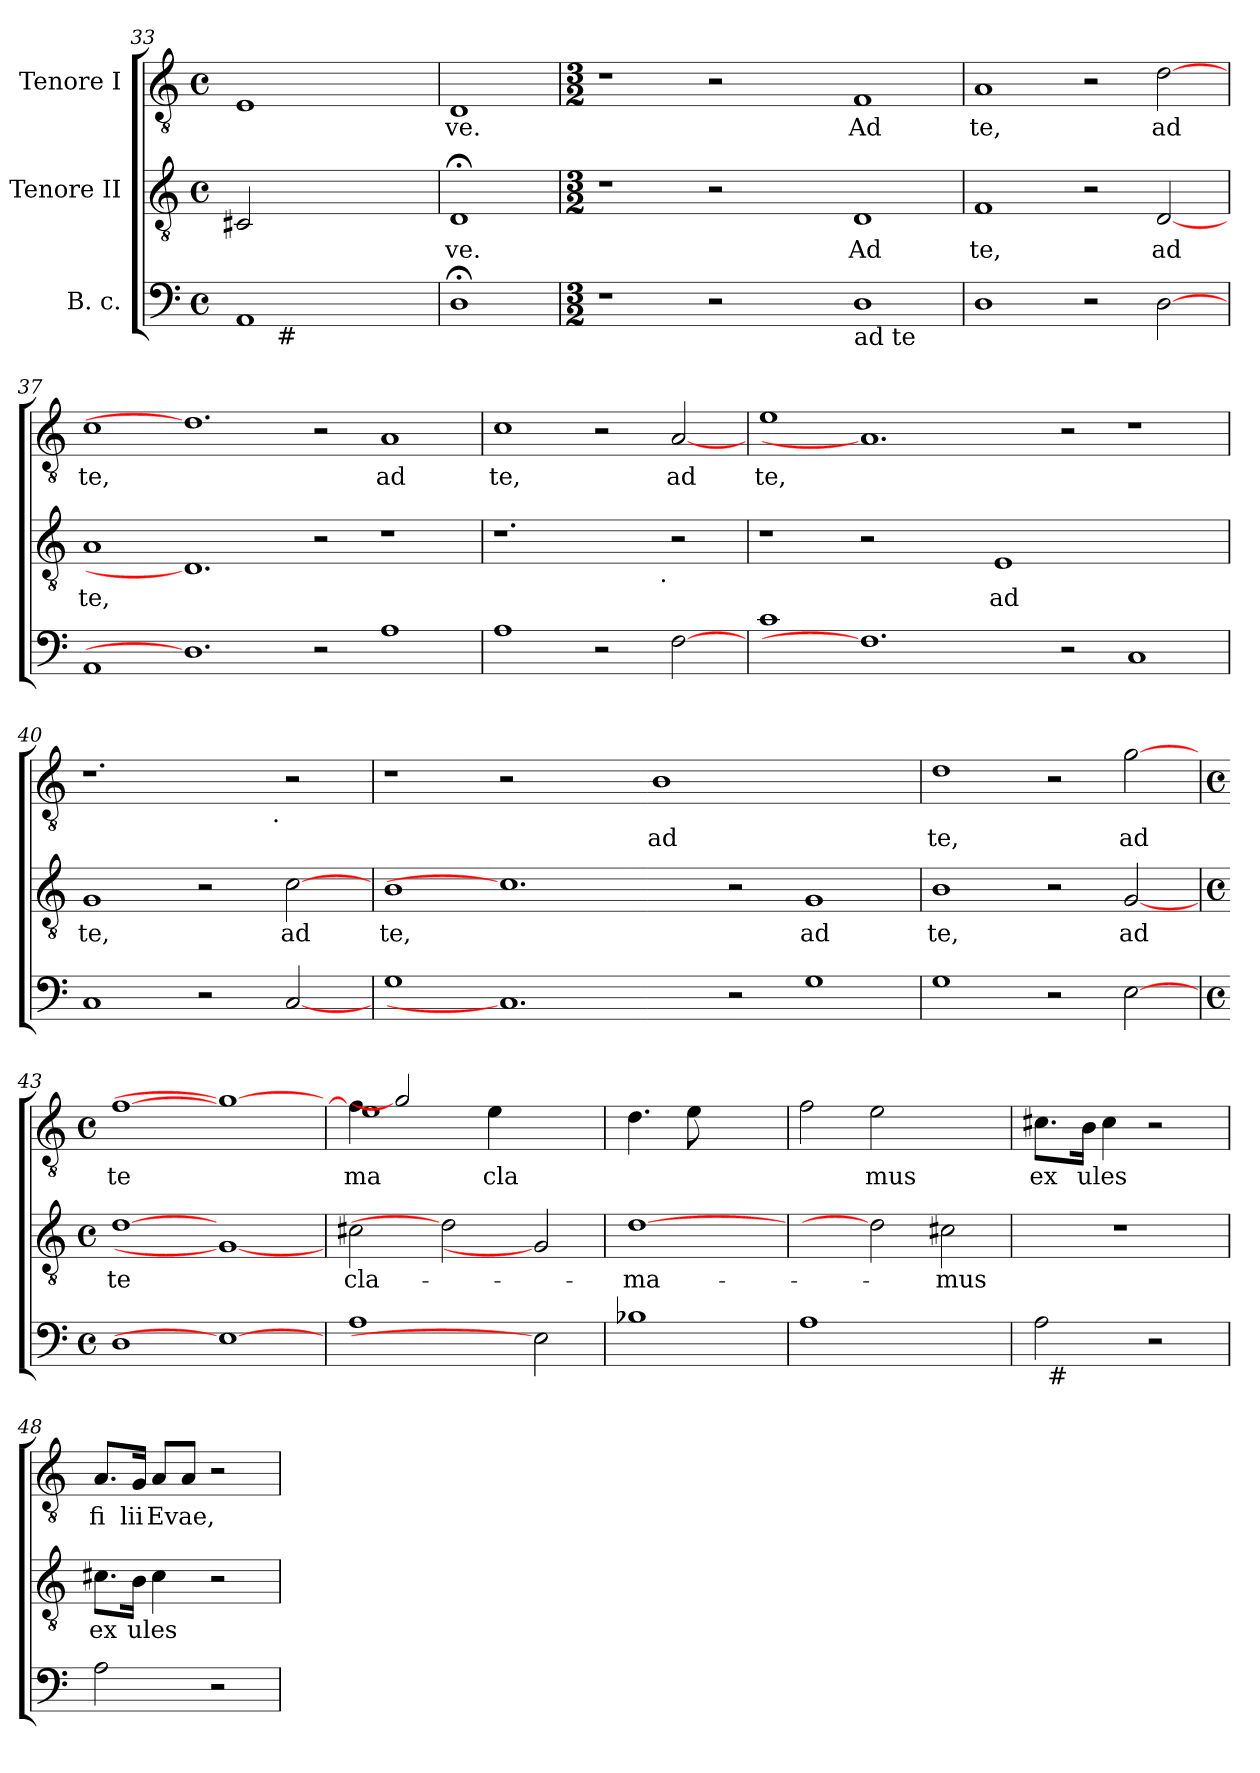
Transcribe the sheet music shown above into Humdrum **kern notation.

**kern	**kern	**text	**kern	**text
*part3	*part2	*part2	*part1	*part1
*staff3	*staff2	*staff2	*staff1	*staff1
*I"B. c.	*I"Tenore II	*	*I"Tenore I	*
*clefF4	*clefGv2	*	*clefGv2	*
*k[]	*k[]	*	*k[]	*
*C:	*C:	*	*C:	*
*M4/4	*M4/4	*	*M4/4	*
*met(c)	*met(c)	*	*met(c)	*
=33	=33	=33	=33	=33
*^	*	*	*	*
1AA	8.ryy	2C#X/	.	1E	.
!	!LO:TX:b:t=#	!	!	!	!
.	2ryy	.	.	.	.
.	.	2ryy	.	.	.
.	4ryy	.	.	.	.
.	16ryy	.	.	.	.
=34	=34	=34	=34	=34	=34
!	!	!	!LO:LY:b	!	!LO:LY:b
*v	*v	*	*	*	*
1D;<	1D;<	ve.	1D	ve.
=35	=35	=35	=35	=35
*M3/2	*M3/2	*	*M3/2	*
1r	1r	.	1r	.
2r	2r	.	2r	.
2ryy	2ryy	.	2ryy	.
!LO:TX:b:t=ad te	!	!	!	!
!	!	!LO:LY:b	!	!LO:LY:b
1D	1D	Ad	1F	Ad
!!LO:LB:g=z
=36	=36	=36	=36	=36
!	!	!LO:LY:b	!	!LO:LY:b
1D	1F	te,	1A	te,
2r	2r	.	2r	.
!	!	!LO:LY:b	!	!LO:LY:b
[2D	[2D	ad	[2d	ad
=37	=37	=37	=37	=37
!	!	!LO:LY:b	!	!LO:LY:b
1AA	1A	te,	1c	te,
1.D]	1.D]	.	1.d]	.
2r	2r	.	2r	.
!	!	!	!	!LO:LY:b
1A	1r	.	1A	ad
=38	=38	=38	=38	=38
!	!	!	!	!LO:LY:b
*	*^	*	*	*
1A	1.r	1ryy	.	1c	te,
2r	.	4...ryy	.	2r	.
!	!	!LO:TX:b:t=.	!	!	!
.	.	2ryy	.	.	.
!	!	!	!	!	!LO:LY:b
[2F	2r	.	.	[2A	ad
.	.	32ryy	.	.	.
=39	=39	=39	=39	=39	=39
!	!	!	!	!	!LO:LY:b
*	*v	*v	*	*	*
1c	1r	.	1e	te,
1.F]	2r	.	1.A]	.
.	2ryy	.	.	.
!	!	!LO:LY:b	!	!
.	1E	ad	.	.
2r	.	.	2r	.
1C	1ryy	.	1r	.
=40	=40	=40	=40	=40
!	!	!LO:LY:b	!	!
*	*	*	*^	*
1C	1G	te,	1.r	1ryy	.
2r	2r	.	.	4...ryy	.
!	!	!	!	!LO:TX:b:t=.	!
.	.	.	.	2ryy	.
!	!	!LO:LY:b	!	!	!
[2C	[2c	ad	2r	.	.
.	.	.	.	32ryy	.
=41	=41	=41	=41	=41	=41
!	!	!LO:LY:b	!	!	!
*	*	*	*v	*v	*
1G	1B	te,	1r	.
1.C]	1.c]	.	2r	.
.	.	.	2ryy	.
!	!	!	!	!LO:LY:b
.	.	.	1B	ad
2r	2r	.	.	.
!	!	!LO:LY:b	!	!
1G	1G	ad	1ryy	.
=42	=42	=42	=42	=42
!	!	!LO:LY:b	!	!LO:LY:b
1G	1B	te,	1d	te,
2r	2r	.	2r	.
!	!	!LO:LY:b	!	!LO:LY:b
[2E	[2G	ad	[2g	ad
=43	=43	=43	=43	=43
*M4/4	*M4/4	*	*M4/4	*
*met(c)	*met(c)	*	*met(c)	*
!	!	!LO:LY:b	!	!LO:LY:b
1D	[1d	te	[>1f	te
1E_	1G_	.	1g_	.
=44	=44	=44	=44	=44
!	!	!LO:LY:b	!	!LO:LY:b
*	*	*	*^	*
1A	2c#X\	cla-	4f\]	1e	ma
.	.	.	2g]	.	.
.	2d]	.	.	.	.
!	!	!	!	!	!LO:LY:b
.	.	.	4e\	.	cla
2E]	2G]	.	2ryy	2ryy	.
=45	=45	=45	=45	=45	=45
!	!	!LO:LY:b	!	!	!
*	*	*	*v	*v	*
1B-X	[1d	-ma-	4.d\	.
.	.	.	8e\	.
.	.	.	2ryy	.
=46	=46	=46	=46	=46
1A	2ryy	.	2f\	.
!	!	!	!	!LO:LY:b
.	2d]	.	2e\	mus
!	!	!LO:LY:b	!	!
2ryy	2c#X\	-mus	2ryy	.
!!LO:PB:g=z
=47	=47	=47	=47	=47
!	!	!	!	!LO:LY:b
*^	*	*	*	*
2A\	32ryy	1r	.	8.c#X\L	ex
!	!LO:TX:b:t=#	!	!	!	!
.	2ryy	.	.	.	.
!	!	!	!	!	!LO:LY:b
.	.	.	.	16B\Jk	ules
.	.	.	.	4c#\	.
2r	.	.	.	2r	.
.	4...ryy	.	.	.	.
=48	=48	=48	=48	=48	=48
!LO:TX:b:t=#	!	!	!	!	!
!	!	!	!LO:LY:b	!	!LO:LY:b
*v	*v	*	*	*	*
2A\	8.c#X\L	ex	8.A/L	fi
!	!	!LO:LY:b	!	!LO:LY:b
.	16B\Jk	ules	16G/Jk	lii
!	!	!	!	!LO:LY:b
.	4c#\	.	8A/L	Evae,
.	.	.	8A/J	.
2r	2r	.	2r	.
=	=	=	=	=
*-	*-	*-	*-	*-
